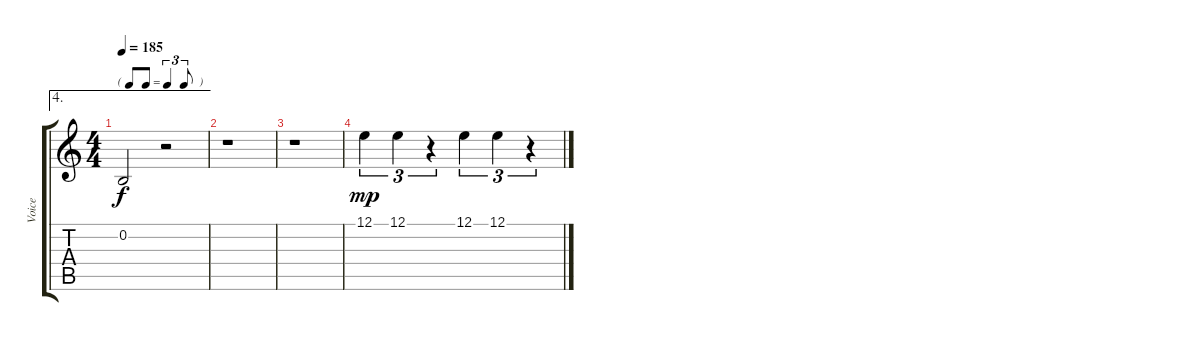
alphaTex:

\track ("Voice" "Voice") {instrument cello}
\staff {score tabs}
\tuning (E4 B3 G3 D3 A2 E2) {hide}
\ae 4
\ts (4 4)
\tf triplet8th
\tempo 185
\clef g2
\ks c
0.2{t}.2{dy f} r.2 |
r.1 |
r.1 |
12.1.4{tu (3 2) dy mp} 12.1.4{tu (3 2)} r.4{tu (3 2)} 12.1.4{tu (3 2)} 12.1.4{tu (3 2)} r.4{tu (3 2)}
